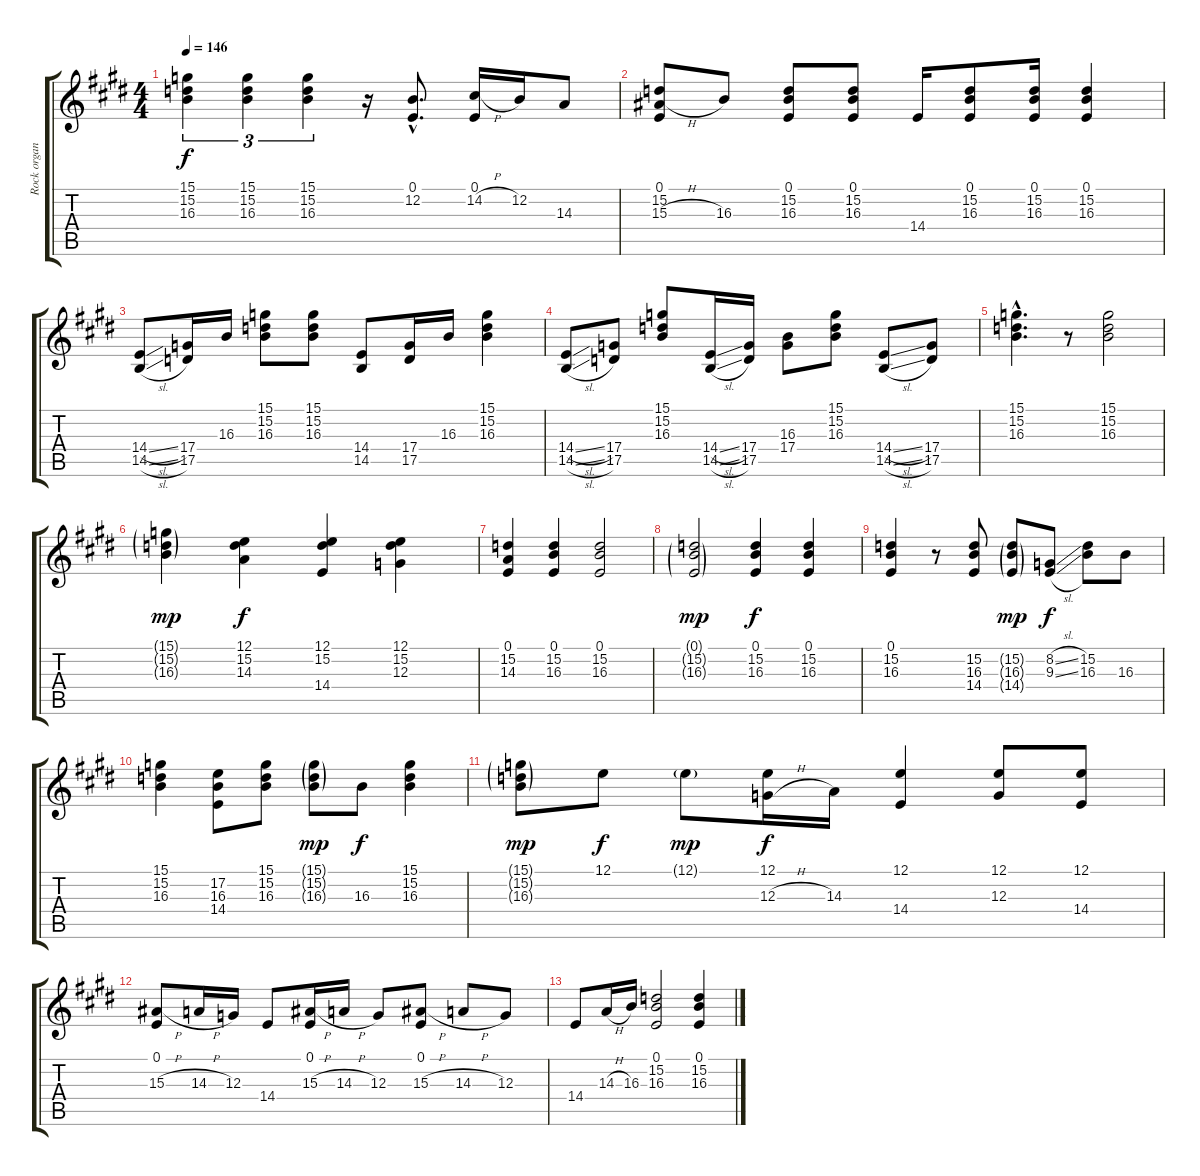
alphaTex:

\track ("Rock organ" "Rock organ") {instrument drawbarorgan}
\staff {score tabs}
\tuning (E4 B3 G3 D3 A2 E2) {hide}
\ts (4 4)
\tempo 146
\clef g2
\ks e
(15.1 15.2 16.3).4{tu (3 2) dy f} (15.1 15.2 16.3).4{tu (3 2)} (15.1 15.2 16.3).4{tu (3 2)} r.16 (0.1{hac} 12.2{hac}).8{d} (0.1 14.2{h}).16 12.2.16 14.3.8 |
(0.1 15.2 15.3{h}).8 16.3.8 (0.1 15.2 16.3).8 (0.1 15.2 16.3).8 14.4.16 (0.1 15.2 16.3).8 (0.1 15.2 16.3).16 (0.1 15.2 16.3).4 |
(14.4{sl} 14.5{sl}).8 (17.4 17.5).16 16.3.16 (15.1 15.2 16.3).8 (15.1 15.2 16.3).8 (14.4 14.5).8 (17.4 17.5).16 16.3.16 (15.1 15.2 16.3).4 |
(14.4{sl} 14.5{sl}).8 (17.4 17.5).8 (15.1 15.2 16.3).8 (14.4{sl} 14.5{sl}).16 (17.4 17.5).16 (16.3 17.4).8 (15.1 15.2 16.3).8 (14.4{sl} 14.5{sl}).8 (17.4 17.5).8 |
(15.1{hac} 15.2{hac} 16.3{hac}).4{d} r.8 (15.1 15.2 16.3).2 |
(15.1{g} 15.2{g} 16.3{g}).4{dy mp} (12.1 15.2 14.3).4{dy f} (12.1 15.2 14.4).4 (12.1 15.2 12.3).4 |
(0.1 15.2 14.3).4 (0.1 15.2 16.3).4 (0.1 15.2 16.3).2 |
(0.1{g} 15.2{g} 16.3{g}).2{dy mp} (0.1 15.2 16.3).4{dy f} (0.1 15.2 16.3).4 |
(0.1 15.2 16.3).4 r.8 (15.2 16.3 14.4).8 (15.2{g} 16.3{g} 14.4{g}).8{dy mp} (8.2{sl} 9.3{sl}).8{dy f} (15.2 16.3).8 16.3.8 |
(15.1 15.2 16.3).4 (17.2 16.3 14.4).8 (15.1 15.2 16.3).8 (15.1{g} 15.2{g} 16.3{g}).8{dy mp} 16.3.8{dy f} (15.1 15.2 16.3).4 |
(15.1{g} 15.2{g} 16.3{g}).8{dy mp} 12.1.8{dy f} 12.1{g}.8{dy mp} (12.1 12.3{h}).16{dy f} 14.3.16 (12.1 14.4).4 (12.1 12.3).8 (12.1 14.4).8 |
(0.1 15.3{h}).8 14.3{h}.16 12.3.16 14.4.8 (0.1 15.3{h}).16 14.3{h}.16 12.3.8 (0.1 15.3{h}).8 14.3{h}.8 12.3.8 |
14.4.8 14.3{h}.16 16.3.16 (0.1 15.2 16.3).2 (0.1 15.2 16.3).4
